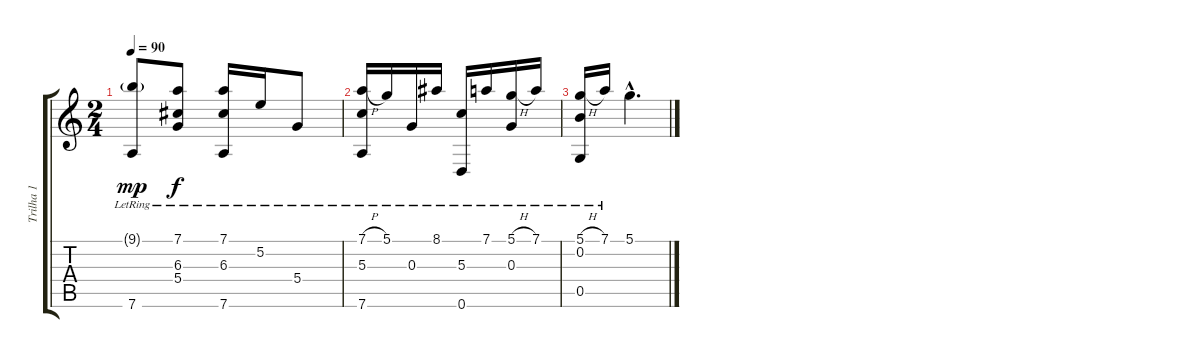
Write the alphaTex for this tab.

\track ("Trilha 1" "Trilha 1") {instrument acousticguitarsteel}
\staff {score tabs}
\tuning (D4 B3 G3 D3 G2 D2) {hide}
\ts (2 4)
\tempo 90
\clef g2
\ks c
(9.1{g} 7.6{lr}).8{dy mp} (7.1{lr} 6.3{lr} 5.4{lr}).8{dy f} (7.1{lr} 6.3{lr} 7.6{lr}).16 5.2{lr}.16 5.4{lr}.8 |
(7.1{h} 5.3{lr} 7.6{lr}).16 5.1{lr}.16 0.3{lr}.16 8.1{lr}.16 (5.3{lr} 0.6{lr}).16 7.1{lr}.16 (5.1{h} 0.3{lr}).16 7.1{lr}.16 |
(5.1{h} 0.2{lr} 0.5{lr}).16 7.1{lr}.16 5.1{hac}.4{d}
